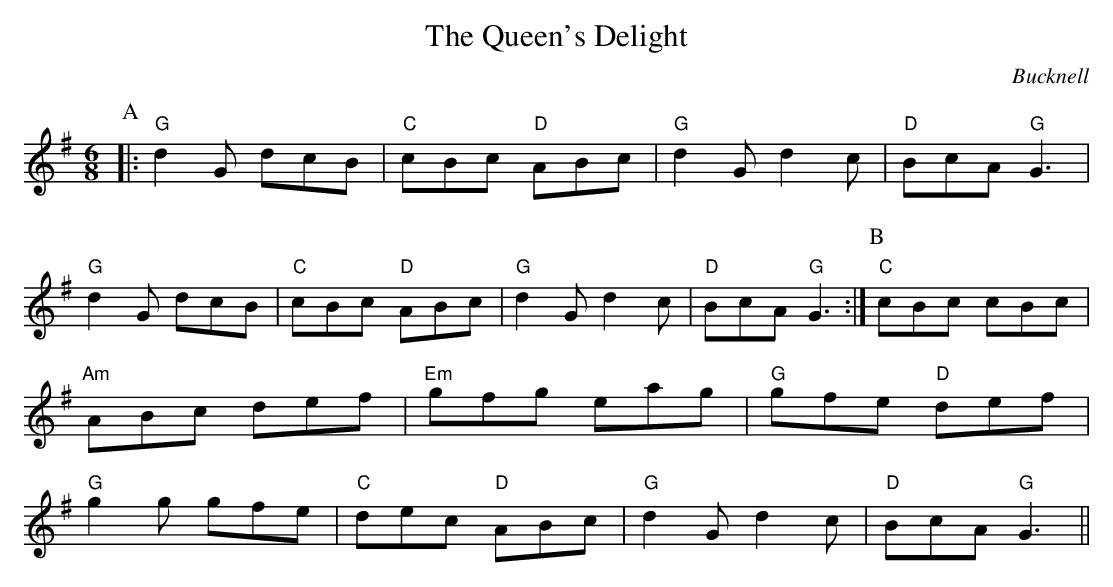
X:1
T:The Queen's Delight
O:Bucknell
M:6/8
K:G
P:A
|: "G"d2 G dcB | "C"cBc "D"ABc  | "G"d2 G d2 c |"D" BcA "G"G3 |\
"G"d2 G dcB | "C"cBc "D"ABc  | "G"d2 G d2 c | "D"BcA "G"G3  :|\
P:B
   "C"cBc  cBc | "Am"ABc def  | "Em"gfg  eag  | "G"gfe "D"def |\
   "G"g2 g gfe | "C"dec "D"ABc  | "G"d2 G d2 c | "D"BcA "G"G3  ||\
